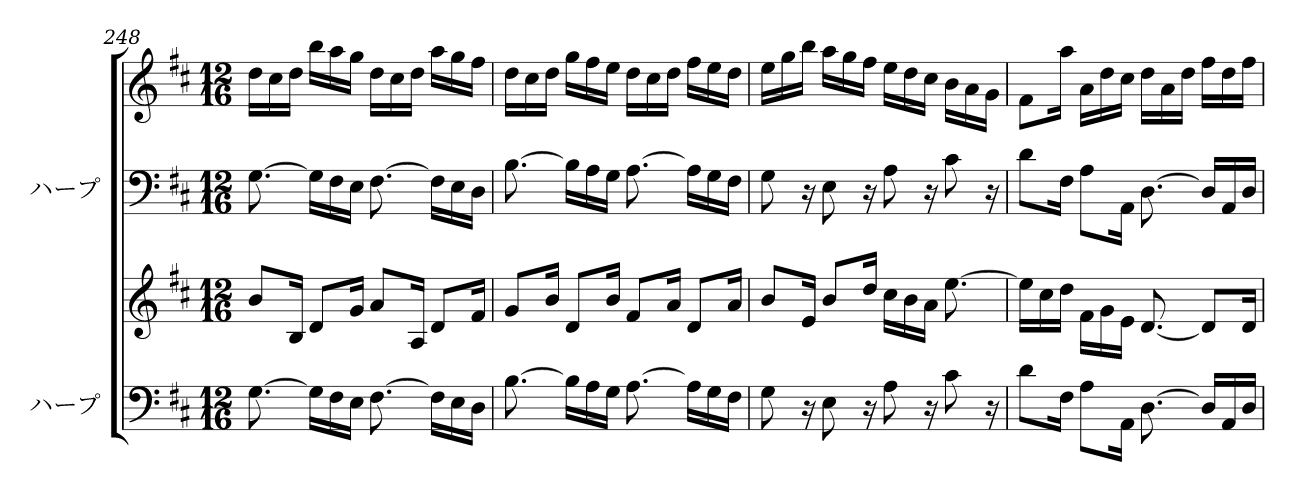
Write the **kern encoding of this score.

**kern	**kern	**kern	**kern
*part2	*part2	*part1	*part1
*staff4	*staff3	*staff2	*staff1
*I"ハープ	*	*I"ハープ	*
*clefF4	*clefG2	*clefF4	*clefG2
*k[f#c#]	*k[f#c#]	*k[f#c#]	*k[f#c#]
*M12/16	*M12/16	*M12/16	*M12/16
=248	=248	=248	=248
[8.G\	8b/L	[8.G\	16dd\LL
.	.	.	16cc#\
.	16B/Jk	.	16dd\JJ
16G\LL]	8d/L	16G\LL]	16bb\LL
16F#\	.	16F#\	16aa\
16E\JJ	16g/Jk	16E\JJ	16gg\JJ
[8.F#\	8a/L	[8.F#\	16dd\LL
.	.	.	16cc#\
.	16A/Jk	.	16dd\JJ
16F#\LL]	8d/L	16F#\LL]	16aa\LL
16E\	.	16E\	16gg\
16D\JJ	16f#/Jk	16D\JJ	16ff#\JJ
=249	=249	=249	=249
[8.B\	8g/L	[8.B\	16dd\LL
.	.	.	16cc#\
.	16b/Jk	.	16dd\JJ
16B\LL]	8d/L	16B\LL]	16gg\LL
16A\	.	16A\	16ff#\
16G\JJ	16b/Jk	16G\JJ	16ee\JJ
[8.A\	8f#/L	[8.A\	16dd\LL
.	.	.	16cc#\
.	16a/Jk	.	16dd\JJ
16A\LL]	8d/L	16A\LL]	16ff#\LL
16G\	.	16G\	16ee\
16F#\JJ	16a/Jk	16F#\JJ	16dd\JJ
!!LO:LB:g=z
=250	=250	=250	=250
8G\	8b/L	8G\	16ee\LL
.	.	.	16gg\
16r	16e/Jk	16r	16bb\JJ
8E\	8b/L	8E\	16aa\LL
.	.	.	16gg\
16r	16dd/Jk	16r	16ff#\JJ
8A\	16cc#\LL	8A\	16ee\LL
.	16b\	.	16dd\
16r	16a\JJ	16r	16cc#\JJ
8c#\	[8.ee\	8c#\	16b\LL
.	.	.	16a\
16r	.	16r	16g\JJ
=251	=251	=251	=251
8d\L	16ee\LL]	8d\L	8f#\L
.	16cc#\	.	.
16F#\Jk	16dd\JJ	16F#\Jk	16aa\Jk
8A\L	16f#\LL	8A\L	16a\LL
.	16g\	.	16dd\
16AA\Jk	16e\JJ	16AA\Jk	16cc#\JJ
[8.D\	[8.d/	[8.D\	16dd\LL
.	.	.	16a\
.	.	.	16dd\JJ
16D/LL]	8d/L]	16D/LL]	16ff#\LL
16AA/	.	16AA/	16dd\
16D/JJ	16d/Jk	16D/JJ	16ff#\JJ
=	=	=	=
*-	*-	*-	*-
